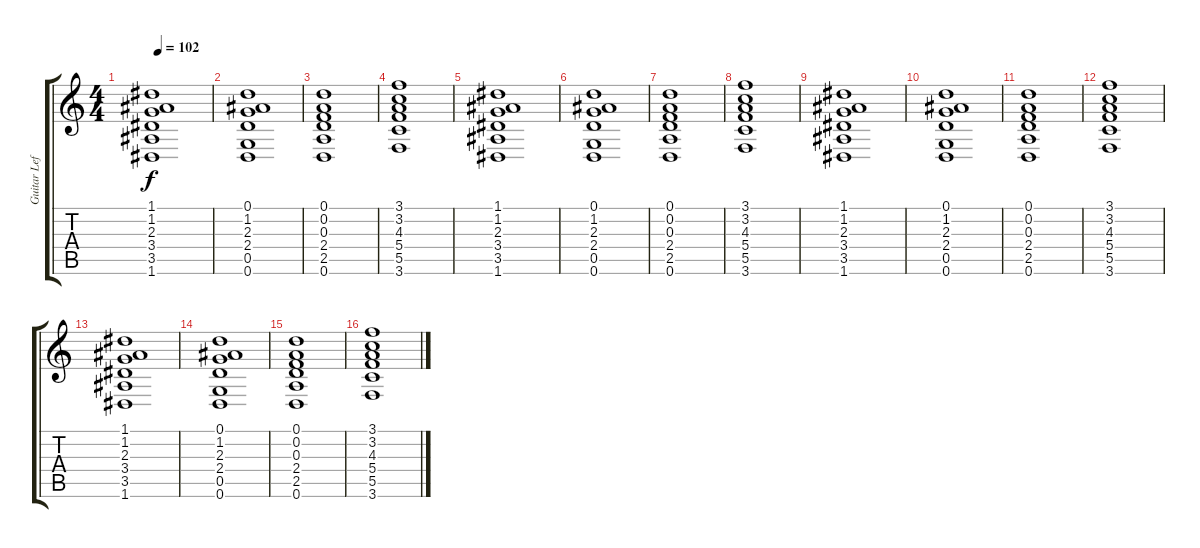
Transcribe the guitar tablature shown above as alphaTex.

\track ("Guitar Left" "Guitar Lef") {instrument electricguitarjazz}
\staff {score tabs}
\tuning (D4 A3 F3 C3 G2 D2) {hide}
\ts (4 4)
\tempo 102
\clef g2
\ks c
(1.1 1.2 2.3 3.4 3.5 1.6).1{dy f} |
(0.1 1.2 2.3 2.4 0.5 0.6).1 |
(0.1 0.2 0.3 2.4 2.5 0.6).1 |
(3.1 3.2 4.3 5.4 5.5 3.6).1 |
(1.1 1.2 2.3 3.4 3.5 1.6).1 |
(0.1 1.2 2.3 2.4 0.5 0.6).1 |
(0.1 0.2 0.3 2.4 2.5 0.6).1 |
(3.1 3.2 4.3 5.4 5.5 3.6).1 |
(1.1 1.2 2.3 3.4 3.5 1.6).1 |
(0.1 1.2 2.3 2.4 0.5 0.6).1 |
(0.1 0.2 0.3 2.4 2.5 0.6).1 |
(3.1 3.2 4.3 5.4 5.5 3.6).1 |
(1.1 1.2 2.3 3.4 3.5 1.6).1 |
(0.1 1.2 2.3 2.4 0.5 0.6).1 |
(0.1 0.2 0.3 2.4 2.5 0.6).1 |
(3.1 3.2 4.3 5.4 5.5 3.6).1
